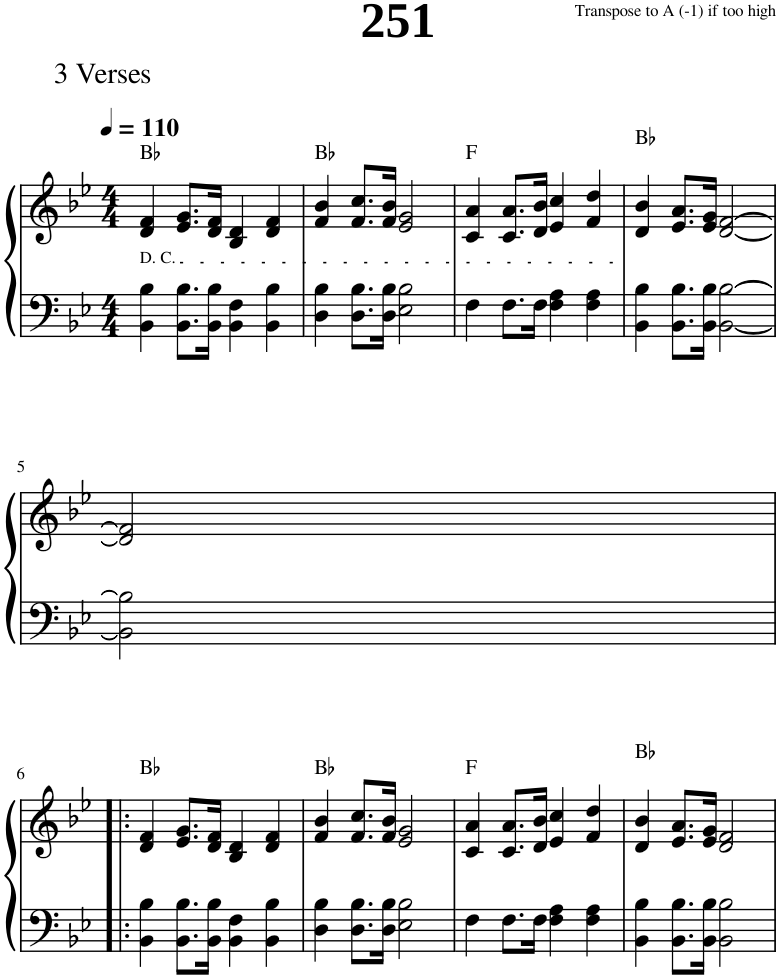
**kern	**kern	**harte
*part1	*part1	*part1
*staff2	*staff1	*
*I"Piano	*	*
*I'Pno.	*	*
*clefF4	*clefG2	*
*k[b-e-]	*k[b-e-]	*
*M4/4	*M4/4	*
*MM110	*MM110	*
=1	=1	=1
4BB-\ 4B-\	4d/ 4f/	Bb:maj
8.BB-\ 8.B-\L	8.e-/ 8.g/L	.
16BB-\ 16B-\Jk	16d/ 16f/Jk	.
4BB-\ 4F\	4B-/ 4d/	.
4BB-\ 4B-\	4d/ 4f/	.
=2	=2	=2
4D\ 4B-\	4f/ 4b-/	Bb:maj
8.D\ 8.B-\L	8.f/ 8.cc/L	.
16D\ 16B-\Jk	16f/ 16b-/Jk	.
2E-\ 2B-\	2e-/ 2g/	.
=3	=3	=3
4F\	4c/ 4a/	F:maj
8.F\L	8.c/ 8.a/L	.
16F\Jk	16d/ 16b-/Jk	.
4F\ 4A\	4e-/ 4cc/	.
4F\ 4A\	4f/ 4dd/	.
=4	=4	=4
4BB-\ 4B-\	4d/ 4b-/	Bb:maj
8.BB-\ 8.B-\L	8.e-/ 8.a/L	.
16BB-\ 16B-\Jk	16e-/ 16g/Jk	.
[2BB-\ [2B-\	[2d/ [2f/	.
!!LO:LB:g=z
=5	=5	=5
2BB-\] 2B-\]	2d/] 2f/]	.
!!LO:LB:g=z
=6!|:	=6!|:	=6!|:
4BB-\ 4B-\	4d/ 4f/	Bb:maj
8.BB-\ 8.B-\L	8.e-/ 8.g/L	.
16BB-\ 16B-\Jk	16d/ 16f/Jk	.
4BB-\ 4F\	4B-/ 4d/	.
4BB-\ 4B-\	4d/ 4f/	.
=7	=7	=7
4D\ 4B-\	4f/ 4b-/	Bb:maj
8.D\ 8.B-\L	8.f/ 8.cc/L	.
16D\ 16B-\Jk	16f/ 16b-/Jk	.
2E-\ 2B-\	2e-/ 2g/	.
=8	=8	=8
4F\	4c/ 4a/	F:maj
8.F\L	8.c/ 8.a/L	.
16F\Jk	16d/ 16b-/Jk	.
4F\ 4A\	4e-/ 4cc/	.
4F\ 4A\	4f/ 4dd/	.
=9	=9	=9
4BB-\ 4B-\	4d/ 4b-/	Bb:maj
8.BB-\ 8.B-\L	8.e-/ 8.a/L	.
16BB-\ 16B-\Jk	16e-/ 16g/Jk	.
2BB-\ 2B-\	2d/ 2f/	.
=	=	=
*-	*-	*-
